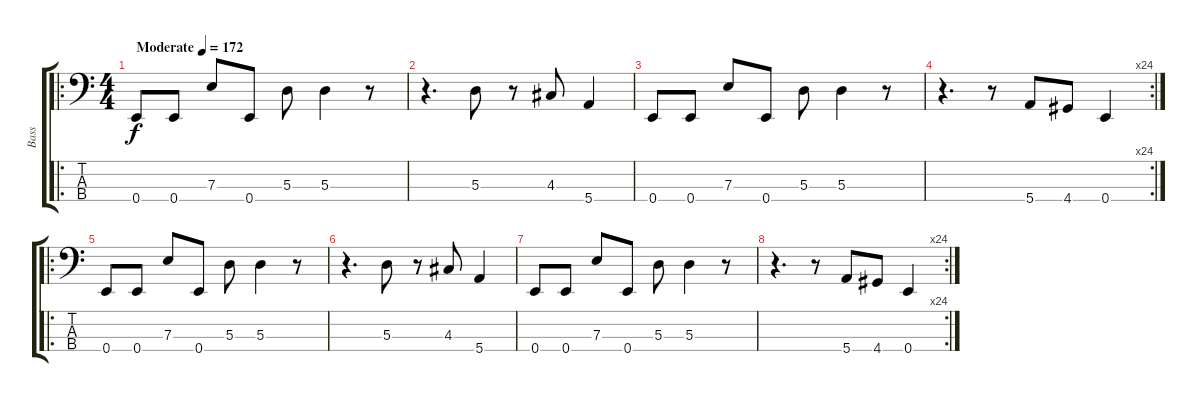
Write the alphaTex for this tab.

\track ("Bass" "Bass") {instrument electricbassfinger}
\staff {score tabs}
\tuning (G2 D2 A1 E1) {hide}
\ro
\ts (4 4)
\tempo (172 "Moderate")
\clef f4
\ks c
0.4.8{dy f instrument electricbassfinger} 0.4.8 7.3.8 0.4.8 5.3.8 5.3.4 r.8 |
r.4{d} 5.3.8 r.8 4.3.8 5.4.4 |
0.4.8 0.4.8 7.3.8 0.4.8 5.3.8 5.3.4 r.8 |
\rc 24
r.4{d} r.8 5.4.8 4.4.8 0.4.4 |
\ro
0.4.8 0.4.8 7.3.8 0.4.8 5.3.8 5.3.4 r.8 |
r.4{d} 5.3.8 r.8 4.3.8 5.4.4 |
0.4.8 0.4.8 7.3.8 0.4.8 5.3.8 5.3.4 r.8 |
\rc 24
r.4{d} r.8 5.4.8 4.4.8 0.4.4
